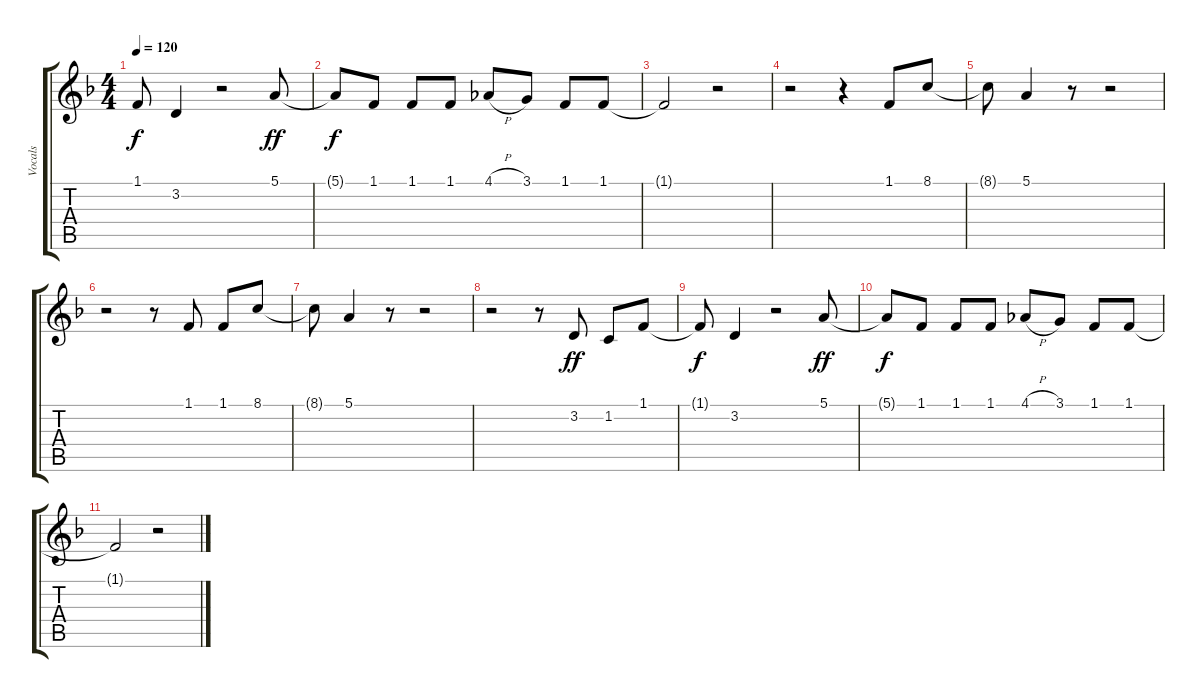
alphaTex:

\track ("Vocals" "Vocals") {instrument altosax}
\staff {score tabs}
\tuning (E4 B3 G3 D3 A2 E2) {hide}
\ts (4 4)
\tempo 120
\clef g2
\ks f
1.1{t}.8{dy f} 3.2.4 r.2 5.1.8{dy ff} |
5.1{t}.8{dy f} 1.1.8 1.1.8 1.1.8 4.1{h}.8 3.1.8 1.1.8 1.1.8 |
1.1{t}.2 r.2 |
r.2{volume 7} r.4 1.1.8 8.1.8 |
8.1{t}.8 5.1.4 r.8 r.2 |
r.2 r.8 1.1.8 1.1.8 8.1.8 |
8.1{t}.8 5.1.4 r.8 r.2 |
r.2 r.8 3.2.8{dy ff} 1.2.8 1.1.8 |
1.1{t}.8{dy f volume 1} 3.2.4 r.2 5.1.8{dy ff} |
5.1{t}.8{dy f} 1.1.8 1.1.8 1.1.8 4.1{h}.8 3.1.8 1.1.8 1.1.8 |
1.1{t}.2 r.2
